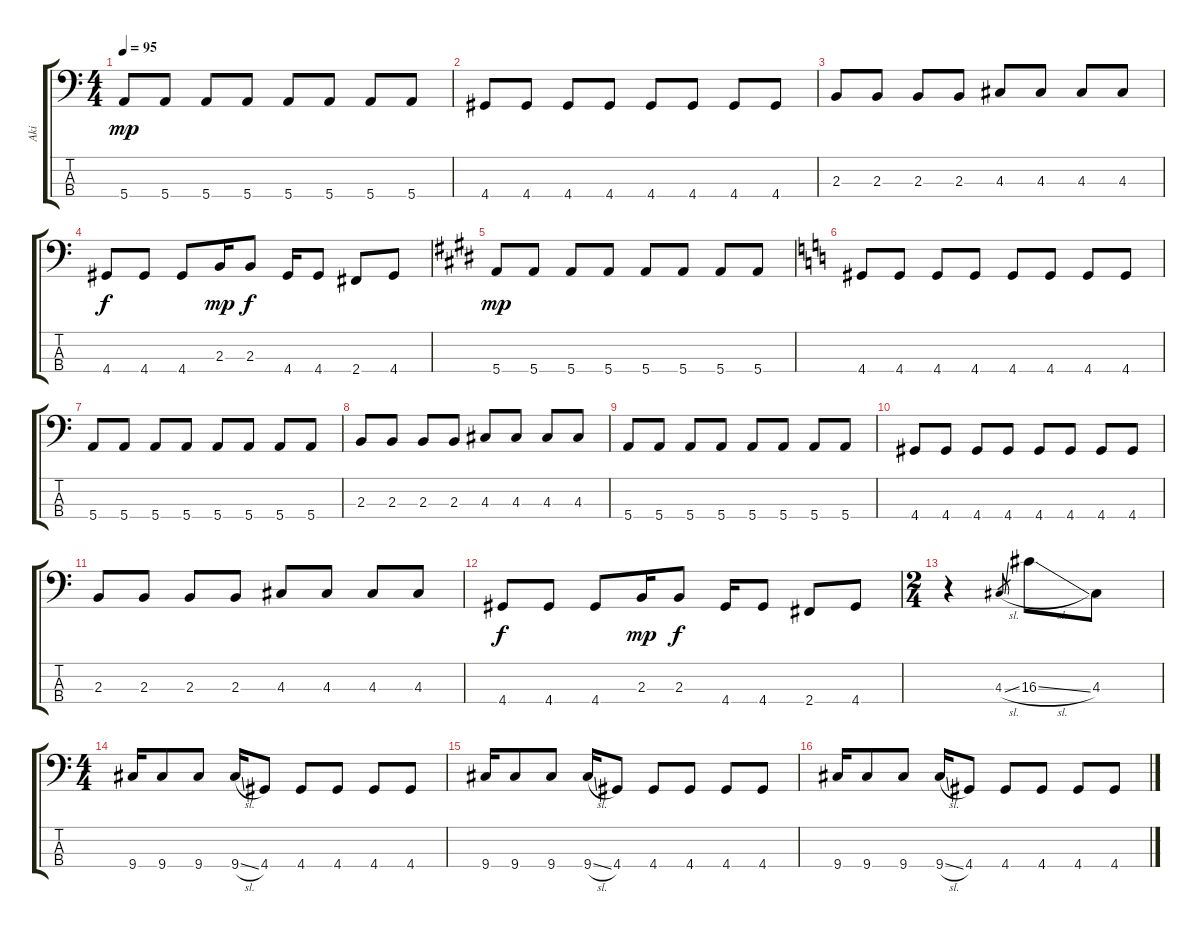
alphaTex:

\track ("Aki" "Aki") {instrument electricbasspick}
\staff {score tabs}
\tuning (G2 D2 A1 E1) {hide}
\ts (4 4)
\tempo 95
\clef f4
\ks c
5.4.8{dy mp} 5.4.8 5.4.8 5.4.8 5.4.8 5.4.8 5.4.8 5.4.8 |
4.4.8 4.4.8 4.4.8 4.4.8 4.4.8 4.4.8 4.4.8 4.4.8 |
2.3.8 2.3.8 2.3.8 2.3.8 4.3.8 4.3.8 4.3.8 4.3.8 |
4.4.8{dy f} 4.4.8 4.4.8 2.3.16{dy mp} 2.3.8{dy f} 4.4.16 4.4.8 2.4.8 4.4.8 |
\ks e
5.4.8{dy mp} 5.4.8 5.4.8 5.4.8 5.4.8 5.4.8 5.4.8 5.4.8 |
\ks c
4.4.8 4.4.8 4.4.8 4.4.8 4.4.8 4.4.8 4.4.8 4.4.8 |
5.4.8 5.4.8 5.4.8 5.4.8 5.4.8 5.4.8 5.4.8 5.4.8 |
2.3.8 2.3.8 2.3.8 2.3.8 4.3.8 4.3.8 4.3.8 4.3.8 |
5.4.8 5.4.8 5.4.8 5.4.8 5.4.8 5.4.8 5.4.8 5.4.8 |
4.4.8 4.4.8 4.4.8 4.4.8 4.4.8 4.4.8 4.4.8 4.4.8 |
2.3.8 2.3.8 2.3.8 2.3.8 4.3.8 4.3.8 4.3.8 4.3.8 |
4.4.8{dy f} 4.4.8 4.4.8 2.3.16{dy mp} 2.3.8{dy f} 4.4.16 4.4.8 2.4.8 4.4.8 |
\ts (2 4)
r.4 4.3{sl}.8{gr} 16.3{sl}.8 4.3.8 |
\ts (4 4)
9.4.16 9.4.8 9.4.8 9.4{sl}.16 4.4.8 4.4.8 4.4.8 4.4.8 4.4.8 |
9.4.16 9.4.8 9.4.8 9.4{sl}.16 4.4.8 4.4.8 4.4.8 4.4.8 4.4.8 |
9.4.16 9.4.8 9.4.8 9.4{sl}.16 4.4.8 4.4.8 4.4.8 4.4.8 4.4.8
